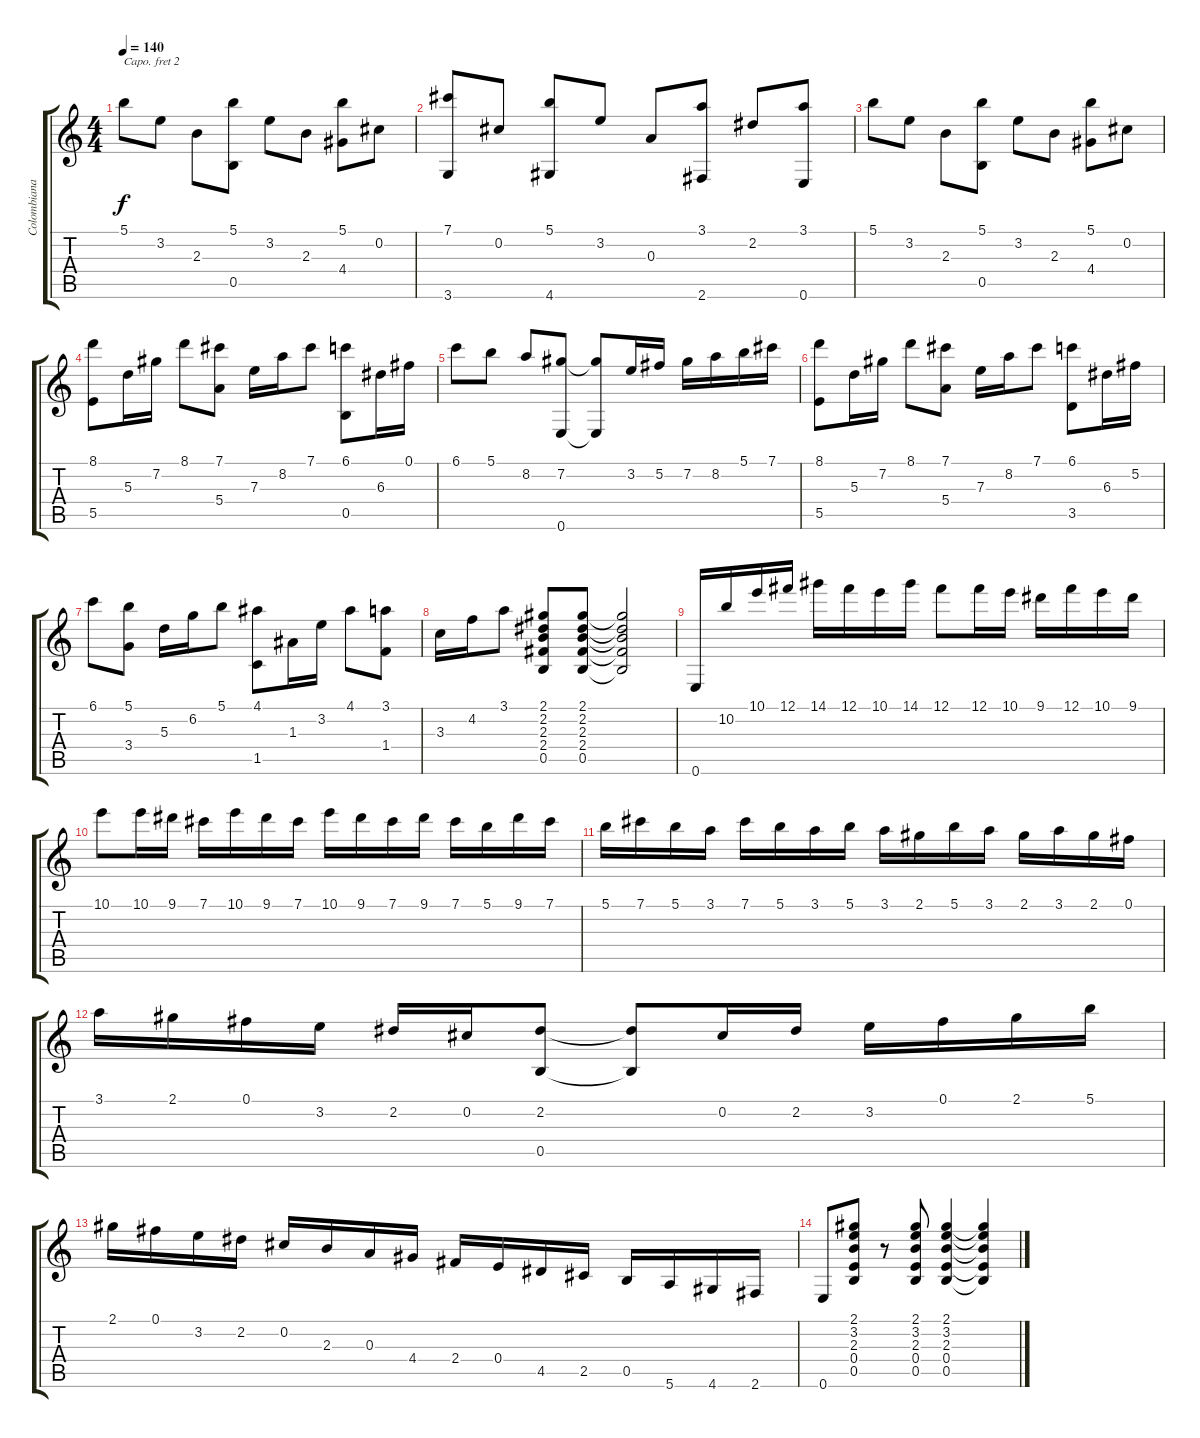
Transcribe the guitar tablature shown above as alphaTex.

\track ("Colombiana" "Colombiana") {instrument acousticguitarnylon}
\staff {score tabs}
\capo 2
\tuning (E4 B3 G3 D3 A2 D2) {hide}
\ts (4 4)
\tempo 140
\clef g2
\ks c
5.1.8{dy f} 3.2.8 2.3.8 (5.1 0.5).8 3.2.8 2.3.8 (5.1 4.4).8 0.2.8 |
(7.1 3.6).8 0.2.8 (5.1 4.6).8 3.2.8 0.3.8 (3.1 2.6).8 2.2.8 (3.1 0.6).8 |
5.1.8 3.2.8 2.3.8 (5.1 0.5).8 3.2.8 2.3.8 (5.1 4.4).8 0.2.8 |
(8.1 5.5).8 5.3.16 7.2.16 8.1.8 (7.1 5.4).8 7.3.16 8.2.16 7.1.8 (6.1 0.5).8 6.3.16 0.1.16 |
6.1.8 5.1.8 8.2.8 (7.2 0.6).8 (7.2{t} 0.6{t}).8 3.2.16 5.2.16 7.2.16 8.2.16 5.1.16 7.1.16 |
(8.1 5.5).8 5.3.16 7.2.16 8.1.8 (7.1 5.4).8 7.3.16 8.2.16 7.1.8 (6.1 3.5).8 6.3.16 5.2.16 |
6.1.8 (5.1 3.4).8 5.3.16 6.2.16 5.1.8 (4.1 1.5).8 1.3.16 3.2.16 4.1.8 (3.1 1.4).8 |
3.3.16 4.2.16 3.1.8 (2.1 2.2 2.3 2.4 0.5).8 (2.1 2.2 2.3 2.4 0.5).8 (2.1{t} 2.2{t} 2.3{t} 2.4{t} 0.5{t}).2 |
0.6.16 10.2.16 10.1.16 12.1.16 14.1.16 12.1.16 10.1.16 14.1.16 12.1.8 12.1.16 10.1.16 9.1.16 12.1.16 10.1.16 9.1.16 |
10.1.8 10.1.16 9.1.16 7.1.16 10.1.16 9.1.16 7.1.16 10.1.16 9.1.16 7.1.16 9.1.16 7.1.16 5.1.16 9.1.16 7.1.16 |
5.1.16 7.1.16 5.1.16 3.1.16 7.1.16 5.1.16 3.1.16 5.1.16 3.1.16 2.1.16 5.1.16 3.1.16 2.1.16 3.1.16 2.1.16 0.1.16 |
3.1.16 2.1.16 0.1.16 3.2.16 2.2.16 0.2.16 (2.2 0.5).8 (2.2{t} 0.5{t}).8 0.2.16 2.2.16 3.2.16 0.1.16 2.1.16 5.1.16 |
2.1.16 0.1.16 3.2.16 2.2.16 0.2.16 2.3.16 0.3.16 4.4.16 2.4.16 0.4.16 4.5.16 2.5.16 0.5.16 5.6.16 4.6.16 2.6.16 |
0.6.8 (2.1 3.2 2.3 0.4 0.5).8 r.8 (2.1 3.2 2.3 0.4 0.5).8 (2.1 3.2 2.3 0.4 0.5).4 (2.1{t} 3.2{t} 2.3{t} 0.4{t} 0.5{t}).4
